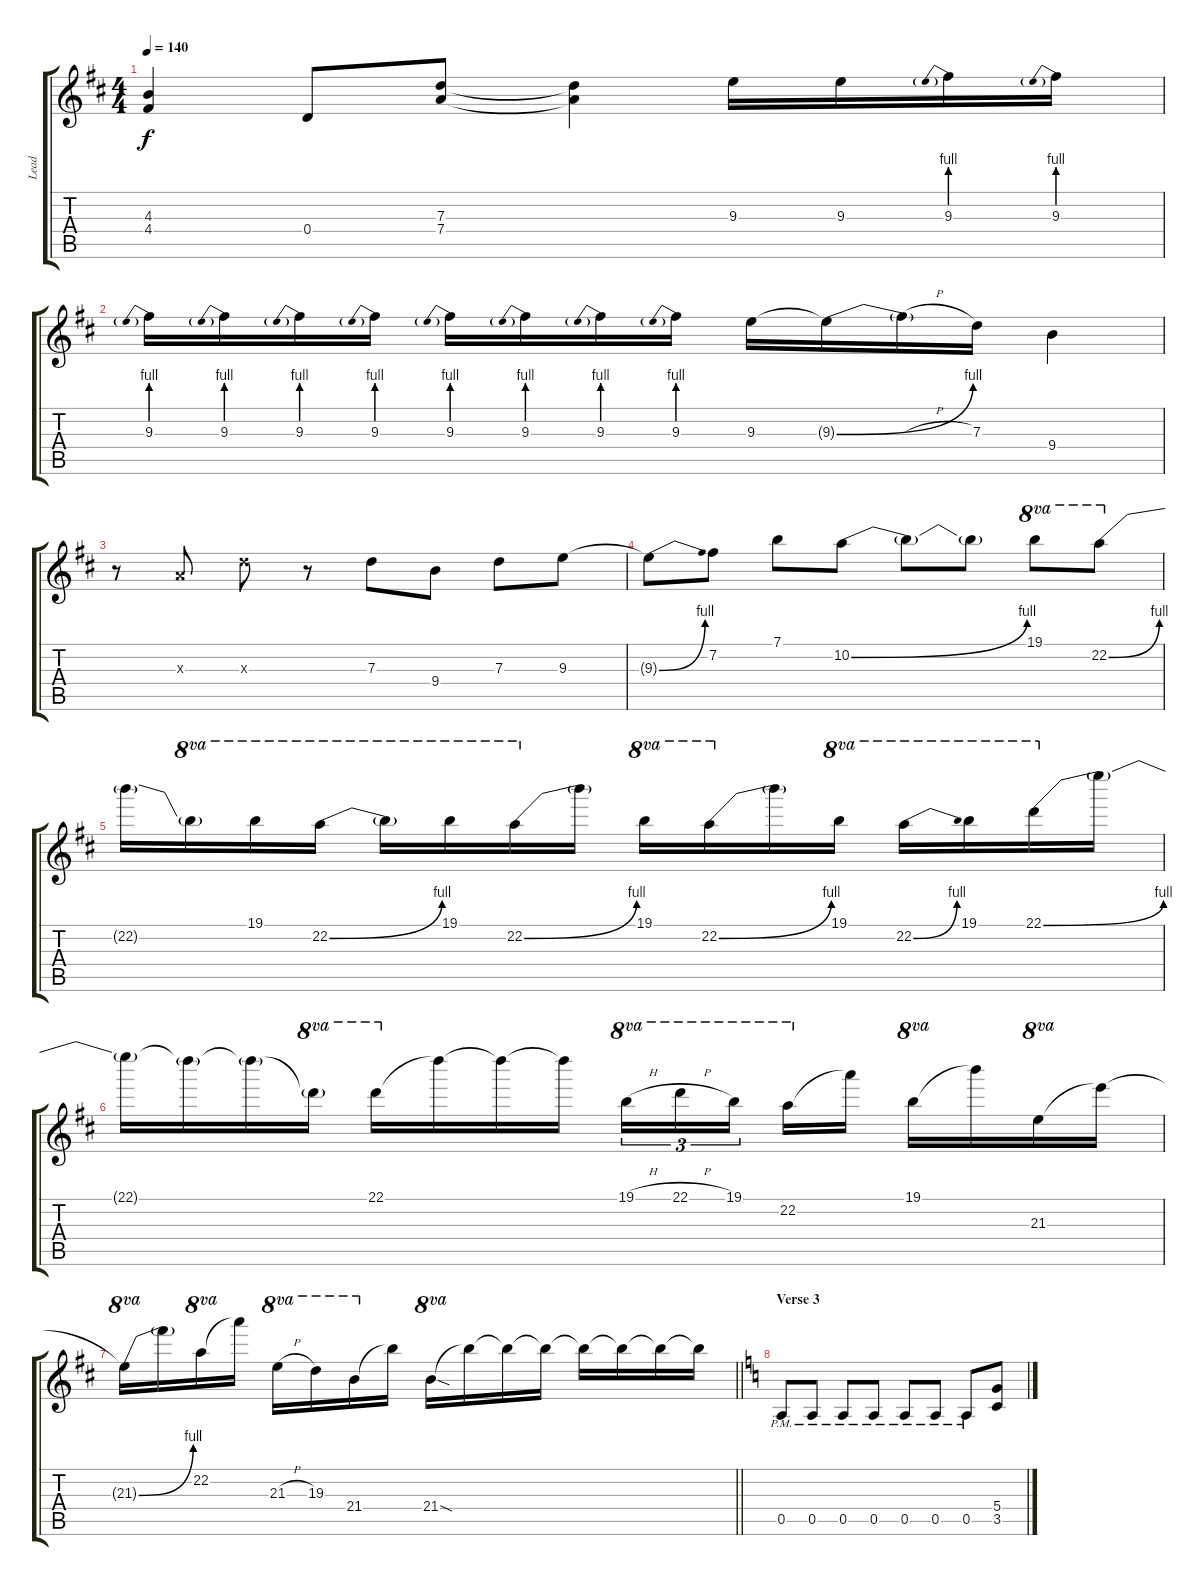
\track ("Lead" "Lead") {instrument distortionguitar}
\staff {score tabs}
\tuning (E4 B3 G3 D3 A2 E2) {hide}
\ts (4 4)
\tempo 140
\clef g2
\ks bminor
(4.3{t} 4.4{t}).4{dy f} 0.4.8 (7.3 7.4).8 (7.3{t} 7.4{t}).4 9.3.16 9.3.16 9.3{be (prebend 0 4 60 4)}.16 9.3{be (prebend 0 4 60 4)}.16 |
9.3{be (prebend 0 4 60 4)}.16 9.3{be (prebend 0 4 60 4)}.16 9.3{be (prebend 0 4 60 4)}.16 9.3{be (prebend 0 4 60 4)}.16 9.3{be (prebend 0 4 60 4)}.16 9.3{be (prebend 0 4 60 4)}.16 9.3{be (prebend 0 4 60 4)}.16 9.3{be (prebend 0 4 60 4)}.16 9.3.16 9.3{be (bend 0 0 60 4) t}.16 9.3{h t}.16 7.3.16 9.4.4 |
r.8 2.3{x}.8 7.3{x}.8 r.8 7.3.8 9.4.8 7.3.8 9.3.8 |
9.3{be (bend 0 0 60 4) t}.8 7.2.8 7.1.8 10.2{be (bend 0 0 60 4)}.8 10.2{t}.8 10.2{t}.8 19.1.8{ot 8va} 22.2{be (bend 0 0 60 4)}.8{ot 8va} |
22.2{t}.16 22.2{t}.16{ot 8va} 19.1.16{ot 8va} 22.2{be (bend 0 0 60 4)}.16{ot 8va} 22.2{t}.16{ot 8va} 19.1.16{ot 8va} 22.2{be (bend 0 0 60 4)}.16{ot 8va} 22.2{t}.16 19.1.16{ot 8va} 22.2{be (bend 0 0 60 4)}.16{ot 8va} 22.2{t}.16 19.1.16{ot 8va} 22.2{be (bend 0 0 60 4)}.16{ot 8va} 19.1.16{ot 8va} 22.1{be (bend 0 0 60 4)}.16{ot 8va} 22.1{t}.16 |
22.1{t}.16 22.1{t}.16 22.1{t}.16 22.1{t}.16{ot 8va} 22.1.16{ot 8va} 22.1{t}.16 22.1{t}.16 22.1{t}.16 19.1{h}.16{tu (3 2) ot 8va} 22.1{h}.16{tu (3 2) ot 8va} 19.1.16{tu (3 2) ot 8va beam splitsecondary} 22.2.16{ot 8va} 22.2{t}.16 19.1.16{ot 8va} 19.1{t}.16 21.3.16{ot 8va} 21.3{t}.16 |
\barLineRight lightlight
21.3{be (bend 0 0 60 4) t}.16{ot 8va} 21.3{t}.16 22.2.16{ot 8va} 22.2{t}.16 21.3{h}.16{ot 8va} 19.3.16{ot 8va} 21.4.16{ot 8va} 21.4{t}.16 21.4{sod}.16{ot 8va} 21.4{t}.16 21.4{t}.16 21.4{t}.16 21.4{t}.16 21.4{t}.16 21.4{t}.16 21.4{t}.16 |
\section ("" "Verse 3")
\ks aminor
0.5{pm}.8 0.5{pm}.8 0.5{pm}.8 0.5{pm}.8 0.5{pm}.8 0.5{pm}.8 0.5{pm}.8 (5.4 3.5).8
